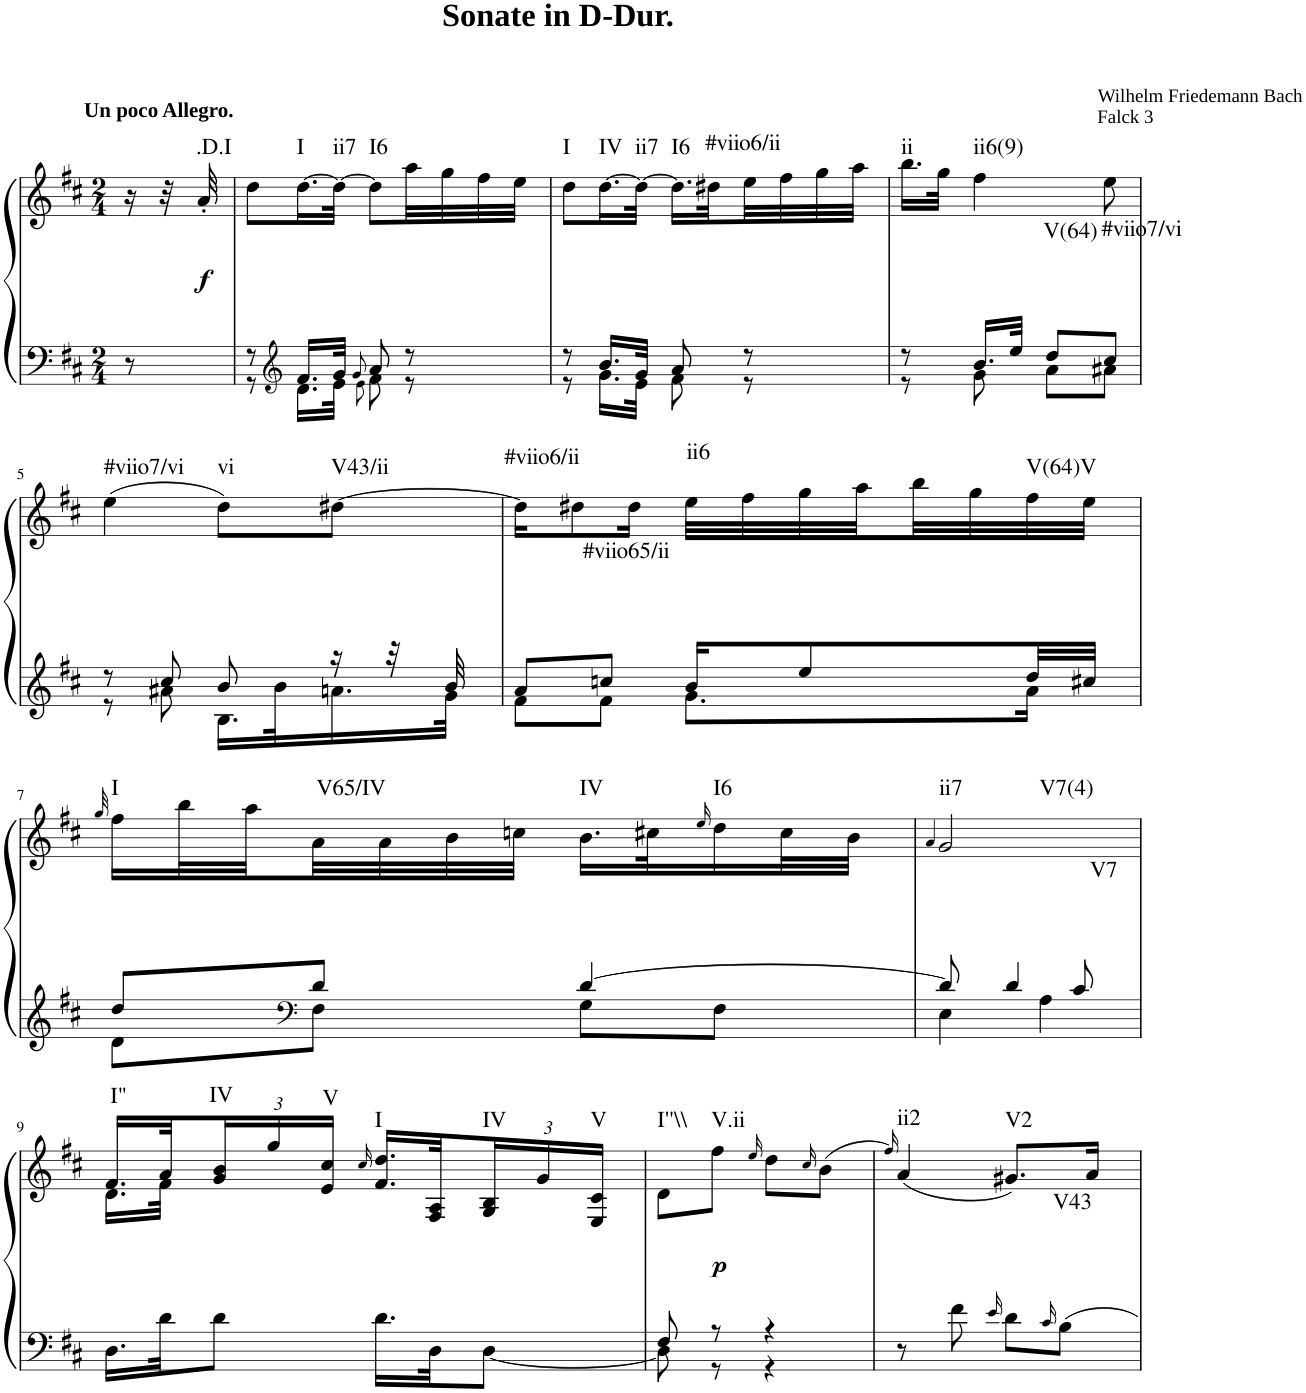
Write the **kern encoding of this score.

**kern	**kern	**dynam	**harte
*part1	*part1	*part1	*part1
*staff2	*staff1	*staff1/2	*
*I"Klavier links	*	*	*
*clefF4	*clefG2	*	*
*k[f#c#]	*k[f#c#]	*	*
*M2/4	*M2/4	*	*
=1	=1	=1	=1
!	!LO:TX:a:B:t=Un poco Allegro.	!	!
8r	16r	.	.
.	32r	.	.
!	!	!LO:DY:b	!LO:H:kt=.D.I
.	32a'/	f	N
=2	=2	=2	=2
*^	*	*	*
8r	8r	8dd\L	.	.
*clefG2	*	*	*	*
!	!	!	!	!LO:H:kt=I
16.f#/LL	16.d\LL	[16.dd\L	.	N
!	!	!	!	!LO:H:kt=ii7
32g/JJk	32e\JJk	32dd\JJk_	.	N
8qg/	8qe\	.	.	.
!	!	!	!	!LO:H:kt=I6
8a/	8f#\	8dd\L]	.	N
!	!	!LO:TX:a:B:t=Sonate in D-Dur.	!	!
8r	8r	32aa\LL	.	.
.	.	32gg\	.	.
.	.	32ff#\	.	.
.	.	32ee\JJJ	.	.
=3	=3	=3	=3	=3
!	!	!	!	!LO:H:kt=I
8r	8r	8dd\L	.	N
!	!	!	!	!LO:H:kt=IV
16.b/LL	16.g\LL	[16.dd\L	.	N
!	!	!	!	!LO:H:kt=ii7
32g/JJk	32e\JJk	32dd\JJk_	.	N
!	!	!	!	!LO:H:kt=I6
8a/	8f#\	16.dd\LL]	.	N
!	!	!	!	!LO:H:kt=#viio6/ii
.	.	32dd#X\L	.	N
8r	8r	32ee\	.	.
.	.	32ff#\	.	.
.	.	32gg\	.	.
.	.	32aa\JJJ	.	.
=4	=4	=4	=4	=4
!	!	!LO:TX:a:t=Wilhelm Friedemann Bach	!	!
!	!	!LO:TX:a:t=Falck 3	!	!LO:H:kt=ii
*	*	*^	*	*
8r	8r	16.bb\LL	4ryy	.	N
.	.	32gg\JJk	.	.	.
!	!	!	!	!	!LO:H:kt=ii6(9)
16.b/LL	8g\	4ff#\	.	.	N
32ee/JJk	.	.	.	.	.
!	!	!	!	!	!LO:H:kt=V(64)
8dd/L	8a\L	.	4ryy	.	N
!	!	!	!	!	!LO:H:kt=#viio7/vi
8cc#/J	8a#X\J	8ee\	.	.	N
!!LO:LB:g=z
=5	=5	=5	=5	=5	=5
!	!	!	!	!	!LO:H:kt=#viio7/vi
*	*	*v	*v	*	*
8r	8r	(4ee\	.	N
8cc#/	8a#X\	.	.	.
!	!	!	!	!LO:H:kt=vi
8b/	16.B\LL	8dd\L)	.	N
.	32b\K	.	.	.
!	!	!	!	!LO:H:kt=V43/ii
16r	16.an\	[8dd#X\J	.	N
32r	.	.	.	.
32b/	32g\JJk	.	.	.
=6	=6	=6	=6	=6
!	!	!	!	!LO:H:kt=#viio6/ii
*	*	*^	*	*
8a/L	8f#\L	16dd#\KL]	8ryy	.	N
.	.	8dd#X\	.	.	.
!	!	!	!	!	!LO:H:kt=#viio65/ii
8ccn/J	8f#\J	.	4.ryy	.	N
.	.	16dd#\Jk	.	.	.
!	!	!	!	!	!LO:H:kt=ii6
16b/KL	8.g\L	32ee\LLL	.	.	N
.	.	32ff#\	.	.	.
8ee/	.	32gg\	.	.	.
.	.	32aa\	.	.	.
.	.	32bb\	.	.	.
.	.	32gg\	.	.	.
!	!	!	!	!	!LO:H:kt=V(64)V
32dd/LL	16a\Jk	32ff#\	.	.	N
32cc#X/JJJ	.	32ee\JJJ	.	.	.
*	*	*v	*v	*	*
!!LO:LB:g=z
=7	=7	=7	=7	=7
.	.	32qgg/	.	.
!	!	!	!	!LO:H:kt=I
8dd/L	8d\L	16ff#\LL	.	N
.	.	32bb\L	.	.
.	.	32aa\	.	.
*clefF4	*	*	*	*
!	!	!	!	!LO:H:kt=V65/IV
8d/J	8F#\J	32a\	.	N
.	.	32a\	.	.
.	.	32b\	.	.
.	.	32ccn\JJJ	.	.
!	!	!	!	!LO:H:kt=IV
[4d/	8G\L	16.b\LL	.	N
.	.	32cc#X\K	.	.
.	.	16qee/	.	.
!	!	!	!	!LO:H:kt=I6
.	8F#\J	16dd\	.	N
.	.	32cc#\L	.	.
.	.	32b\JJJ	.	.
=8	=8	=8	=8	=8
.	.	4qa/	.	.
!	!	!	!	!LO:H:n=1:kt=ii7
!	!	!	!	!LO:H:n=2:kt=V7(4)
*	*	*^	*	*
8d/]	4E\	2g/	4.ryy	.	N N
4d/	.	.	.	.	.
.	4A\	.	.	.	.
!	!	!	!	!	!LO:H:kt=V7
8c#/	.	.	8ryy	.	N
!!LO:LB:g=z	!!
=9	=9	=9	=9	=9	=9
!	!	!	!	!	!LO:H:kt=I"
16.D\LL	4ryy	16.f#/LL	16.d\LL	.	N
32d\JK	.	32a/K	32f#\JJk	.	.
*	*	*Xbrackettup	*	*	*
!	!	!	!	!	!LO:H:kt=IV
8d\J	.	24g/ 24b/	4.ryy	.	N
.	.	24gg/	.	.	.
!	!	!	!	!	!LO:H:kt=V
.	.	24e/ 24cc#/JJ	.	.	N
.	.	16qcc#/	.	.	.
!	!	!	!	!	!LO:H:kt=I
4ryy	16.d\LL	16.f#/ 16.dd/LL	.	.	N
.	32D\JK	32F#/ 32A/K	.	.	.
!	!	!	!	!	!LO:H:kt=IV
.	[8D\J	24G/ 24B/	.	.	N
.	.	24g/	.	.	.
!	!	!	!	!	!LO:H:kt=V
.	.	24E/ 24c#/JJ	.	.	N
*	*	*v	*v	*	*
=10	=10	=10	=10	=10
!	!	!	!	!LO:H:kt=I''\\
8F#/	8D\]	8d\L	.	N
!	!	!	!LO:DY:b	!LO:H:kt=V.ii
8r	8r	8ff#\J	p	N
.	.	16qee/	.	.
4r	4r	8dd\L	.	.
.	.	16qcc#/	.	.
.	.	(8b\J	.	.
*v	*v	*	*	*
=11	=11	=11	=11
.	16qff#/)	.	.
!	!	!	!LO:H:kt=ii2
*	*^	*	*
8r	(4a/	4.ryy	.	N
8f#\	.	.	.	.
16qe/	.	.	.	.
!	!	!	!	!LO:H:kt=V2
8d\L	8.g#X/L)	.	.	N
16qc#/	.	.	.	.
!	!	!	!	!LO:H:kt=V43
8B\J	.	8ryy	.	N
.	16a/Jk	.	.	.
*	*v	*v	*	*
=	=	=	=
*-	*-	*-	*-
